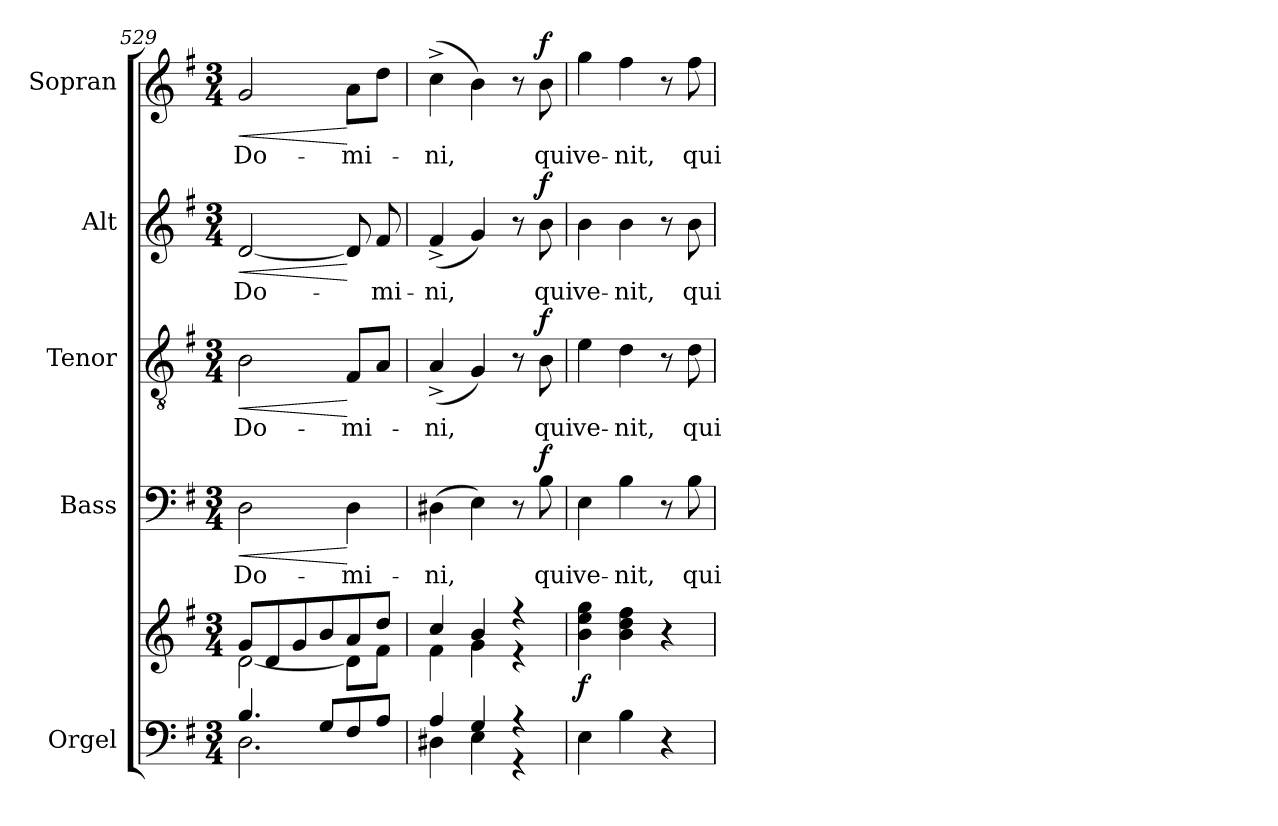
**kern	**kern	**dynam	**kern	**text	**dynam	**kern	**text	**dynam	**kern	**text	**dynam	**kern	**text	**dynam
*part5	*part5	*part5	*part4	*part4	*part4	*part3	*part3	*part3	*part2	*part2	*part2	*part1	*part1	*part1
*staff6	*staff5	*staff5/6	*staff4	*staff4	*staff4	*staff3	*staff3	*staff3	*staff2	*staff2	*staff2	*staff1	*staff1	*staff1
*I"Orgel	*	*	*I"Bass	*	*	*I"Tenor	*	*	*I"Alt	*	*	*I"Sopran	*	*
*I'Org.	*	*	*I'B	*	*	*I'T	*	*	*I'A	*	*	*I'S	*	*
*clefF4	*clefG2	*	*clefF4	*	*	*clefGv2	*	*	*clefG2	*	*	*clefG2	*	*
*k[f#]	*k[f#]	*	*k[f#]	*	*	*k[f#]	*	*	*k[f#]	*	*	*k[f#]	*	*
*G:	*G:	*	*G:	*	*	*G:	*	*	*G:	*	*	*G:	*	*
*M3/4	*M3/4	*	*M3/4	*	*	*M3/4	*	*	*M3/4	*	*	*M3/4	*	*
=529	=529	=529	=529	=529	=529	=529	=529	=529	=529	=529	=529	=529	=529	=529
*^	*^	*	*	*	*	*	*	*	*	*	*	*	*	*
!	!	!	!	!	!	!LO:LY:b	!LO:HP:b	!	!LO:LY:b	!LO:HP:b	!	!LO:LY:b	!LO:HP:b	!	!LO:LY:b	!LO:HP:b
4.B/	2.D\	8g/L	[<2d\	.	2D\	Do-	<	2B\	Do-	<	[2d/	Do-	<	2g/	Do-	<
.	.	8d/	.	.	.	.	.	.	.	.	.	.	.	.	.	.
.	.	8g/	.	.	.	.	.	.	.	.	.	.	.	.	.	.
8G/L	.	8b/	.	.	.	.	.	.	.	.	.	.	.	.	.	.
!	!	!	!	!	!	!LO:LY:b	!	!	!LO:LY:b	!	!	!	!	!	!LO:LY:b	!
8F#/	.	8a/	8d\L]	.	4D\	-mi-	[	8F#/L	-mi-	[	8d/]	.	[	8a\L	-mi-	[
!	!	!	!	!	!	!	!	!	!	!	!	!LO:LY:b	!	!	!	!
8A/J	.	8dd/J	8f#\J	.	.	.	.	8A/J	.	.	8f#/	-mi-	.	8dd\J	.	.
=530	=530	=530	=530	=530	=530	=530	=530	=530	=530	=530	=530	=530	=530	=530	=530	=530
!	!	!	!	!	!	!LO:LY:b	!	!	!LO:LY:b	!	!	!LO:LY:b	!	!	!LO:LY:b	!
4A/	4D#X\	4cc/	4f#\	.	(>4D#X\	-ni,	.	(<4A^>/	-ni,	.	(<4f#^>/	-ni,	.	(>4cc^>\	-ni,	.
4G/	4E\	4b/	4g\	.	4E\)	.	.	4G/)	.	.	4g/)	.	.	4b\)	.	.
4r	4r	4r	4r	.	8r	.	.	8r	.	.	8r	.	.	8r	.	.
!	!	!	!	!	!	!LO:LY:b	!LO:DY:a	!	!LO:LY:b	!LO:DY:a	!	!LO:LY:b	!LO:DY:a	!	!LO:LY:b	!LO:DY:a
.	.	.	.	.	8B\	qui	f	8B\	qui	f	8b\	qui	f	8b\	qui	f
*v	*v	*	*	*	*	*	*	*	*	*	*	*	*	*	*	*
*	*v	*v	*	*	*	*	*	*	*	*	*	*	*	*	*
=531	=531	=531	=531	=531	=531	=531	=531	=531	=531	=531	=531	=531	=531	=531
!	!	!LO:DY:b	!	!LO:LY:b	!	!	!LO:LY:b	!	!	!LO:LY:b	!	!	!LO:LY:b	!
4E!\	4b!\ 4ee!\ 4gg!\	f	4E\	ve-	.	4e\	ve-	.	4b\	ve-	.	4gg\	ve-	.
!	!	!	!	!LO:LY:b	!	!	!LO:LY:b	!	!	!LO:LY:b	!	!	!LO:LY:b	!
4B!\	4b!\ 4dd!\ 4ff#!\	.	4B\	-nit,	.	4d\	-nit,	.	4b\	-nit,	.	4ff#\	-nit,	.
4r	4r	.	8r	.	.	8r	.	.	8r	.	.	8r	.	.
!	!	!	!	!LO:LY:b	!	!	!LO:LY:b	!	!	!LO:LY:b	!	!	!LO:LY:b	!
.	.	.	8B\	qui	.	8d\	qui	.	8b\	qui	.	8ff#\	qui	.
=	=	=	=	=	=	=	=	=	=	=	=	=	=	=
*-	*-	*-	*-	*-	*-	*-	*-	*-	*-	*-	*-	*-	*-	*-
